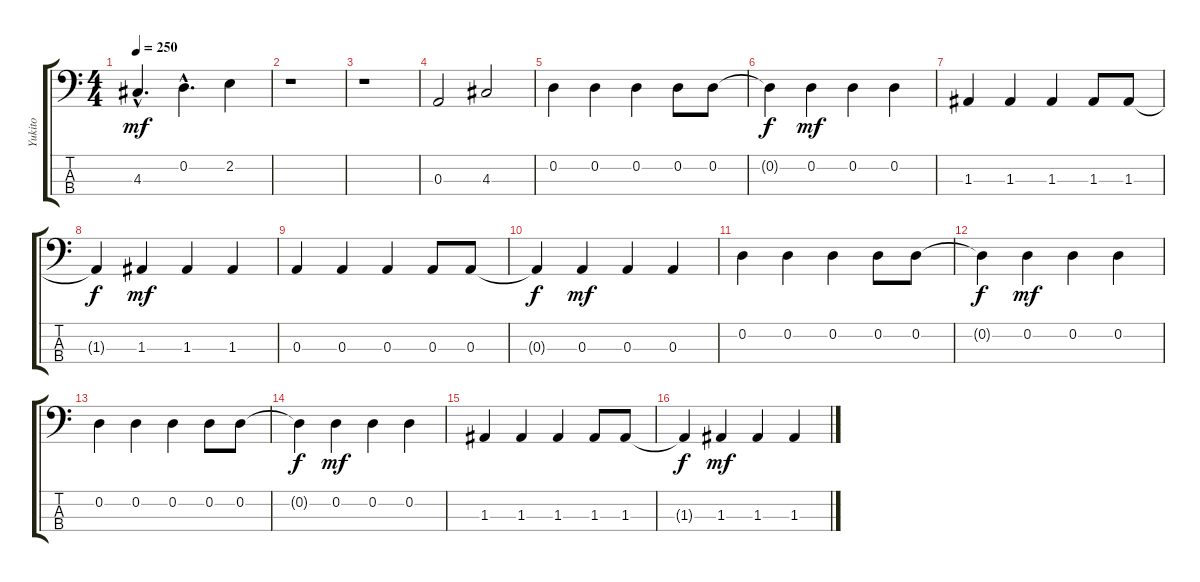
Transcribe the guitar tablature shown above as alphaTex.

\track ("Yukito" "Yukito") {instrument electricbassfinger}
\staff {score tabs}
\tuning (G2 D2 A1 E1) {hide}
\ts (4 4)
\tempo 250
\clef f4
\ks c
4.3{hac}.4{d dy mf} 0.2{hac}.4{d} 2.2.4 |
r.1 |
r.1 |
0.3.2 4.3.2 |
0.2.4 0.2.4 0.2.4 0.2.8 0.2.8 |
0.2{t}.4{dy f} 0.2.4{dy mf} 0.2.4 0.2.4 |
1.3.4 1.3.4 1.3.4 1.3.8 1.3.8 |
1.3{t}.4{dy f} 1.3.4{dy mf} 1.3.4 1.3.4 |
0.3.4 0.3.4 0.3.4 0.3.8 0.3.8 |
0.3{t}.4{dy f} 0.3.4{dy mf} 0.3.4 0.3.4 |
0.2.4 0.2.4 0.2.4 0.2.8 0.2.8 |
0.2{t}.4{dy f} 0.2.4{dy mf} 0.2.4 0.2.4 |
0.2.4 0.2.4 0.2.4 0.2.8 0.2.8 |
0.2{t}.4{dy f} 0.2.4{dy mf} 0.2.4 0.2.4 |
1.3.4 1.3.4 1.3.4 1.3.8 1.3.8 |
1.3{t}.4{dy f} 1.3.4{dy mf} 1.3.4 1.3.4
